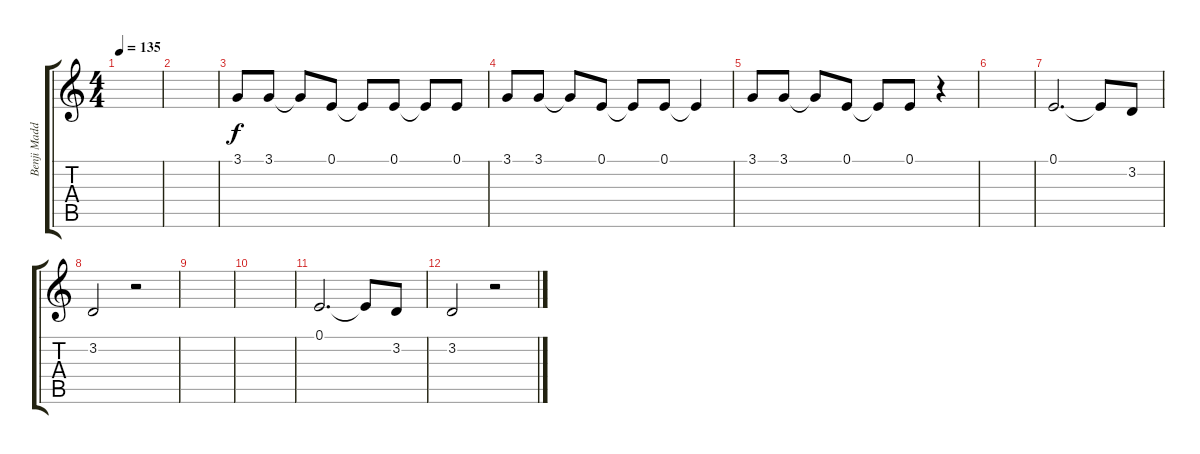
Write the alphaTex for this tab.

\track ("Benji Madden - Vocals" "Benji Madd") {instrument violin}
\staff {score tabs}
\tuning (E4 B3 G3 D3 A2 E2) {hide}
\ts (4 4)
\tempo 135
\clef g2
\ks c
|
|
3.1.8 3.1.8 3.1{t}.8 0.1.8 0.1{t}.8 0.1.8 0.1{t}.8 0.1.8 |
3.1.8 3.1.8 3.1{t}.8 0.1.8 0.1{t}.8 0.1.8 0.1{t}.4 |
3.1.8 3.1.8 3.1{t}.8 0.1.8 0.1{t}.8 0.1.8 r.4 |
|
0.1.2{d} 0.1{t}.8 3.2.8 |
3.2.2 r.2 |
|
|
0.1.2{d} 0.1{t}.8 3.2.8 |
3.2.2 r.2
